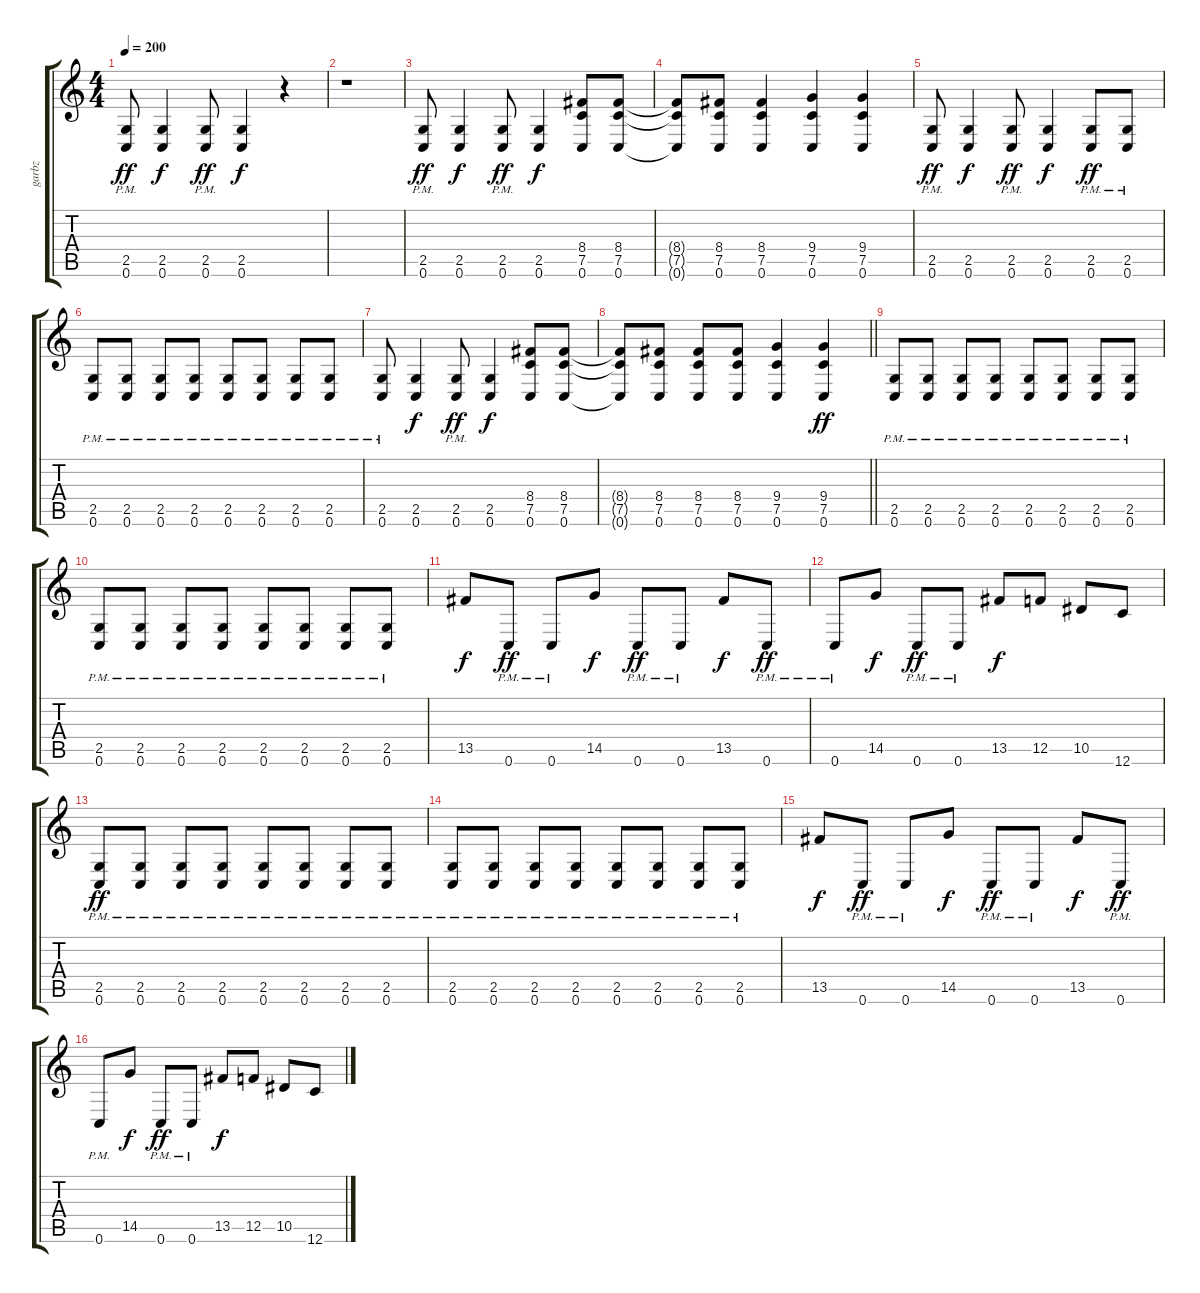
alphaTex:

\track ("garbz" "garbz") {instrument distortionguitar}
\staff {score tabs}
\tuning (C4 G3 Eb3 Bb2 F2 C2) {hide}
\ts (4 4)
\tempo 200
\clef g2
\ks c
(2.5{pm} 0.6{pm}).8{dy ff} (2.5 0.6).4{dy f} (2.5{pm} 0.6{pm}).8{dy ff} (2.5 0.6).4{dy f} r.4 |
r.1 |
(2.5{pm} 0.6{pm}).8{dy ff} (2.5 0.6).4{dy f} (2.5{pm} 0.6{pm}).8{dy ff} (2.5 0.6).4{dy f} (8.4 7.5 0.6).8 (8.4 7.5 0.6).8 |
(8.4{t} 7.5{t} 0.6{t}).8 (8.4 7.5 0.6).8 (8.4 7.5 0.6).4 (9.4 7.5 0.6).4 (9.4 7.5 0.6).4 |
(2.5{pm} 0.6{pm}).8{dy ff} (2.5 0.6).4{dy f} (2.5{pm} 0.6{pm}).8{dy ff} (2.5 0.6).4{dy f} (2.5{pm} 0.6{pm}).8{dy ff} (2.5{pm} 0.6{pm}).8 |
(2.5{pm} 0.6{pm}).8 (2.5{pm} 0.6{pm}).8 (2.5{pm} 0.6{pm}).8 (2.5{pm} 0.6{pm}).8 (2.5{pm} 0.6{pm}).8 (2.5{pm} 0.6{pm}).8 (2.5{pm} 0.6{pm}).8 (2.5{pm} 0.6{pm}).8 |
(2.5{pm} 0.6{pm}).8 (2.5 0.6).4{dy f} (2.5{pm} 0.6{pm}).8{dy ff} (2.5 0.6).4{dy f} (8.4 7.5 0.6).8 (8.4 7.5 0.6).8 |
\barLineRight lightlight
(8.4{t} 7.5{t} 0.6{t}).8 (8.4 7.5 0.6).8 (8.4 7.5 0.6).8 (8.4 7.5 0.6).8 (9.4 7.5 0.6).4 (9.4 7.5 0.6).4{dy ff} |
(2.5{pm} 0.6{pm}).8 (2.5{pm} 0.6{pm}).8 (2.5{pm} 0.6{pm}).8 (2.5{pm} 0.6{pm}).8 (2.5{pm} 0.6{pm}).8 (2.5{pm} 0.6{pm}).8 (2.5{pm} 0.6{pm}).8 (2.5{pm} 0.6{pm}).8 |
(2.5{pm} 0.6{pm}).8 (2.5{pm} 0.6{pm}).8 (2.5{pm} 0.6{pm}).8 (2.5{pm} 0.6{pm}).8 (2.5{pm} 0.6{pm}).8 (2.5{pm} 0.6{pm}).8 (2.5{pm} 0.6{pm}).8 (2.5{pm} 0.6{pm}).8 |
13.5.8{dy f} 0.6{pm}.8{dy ff} 0.6{pm}.8 14.5.8{dy f} 0.6{pm}.8{dy ff} 0.6{pm}.8 13.5.8{dy f} 0.6{pm}.8{dy ff} |
0.6{pm}.8 14.5.8{dy f} 0.6{pm}.8{dy ff} 0.6{pm}.8 13.5.8{dy f} 12.5.8 10.5.8 12.6.8 |
(2.5{pm} 0.6{pm}).8{dy ff} (2.5{pm} 0.6{pm}).8 (2.5{pm} 0.6{pm}).8 (2.5{pm} 0.6{pm}).8 (2.5{pm} 0.6{pm}).8 (2.5{pm} 0.6{pm}).8 (2.5{pm} 0.6{pm}).8 (2.5{pm} 0.6{pm}).8 |
(2.5{pm} 0.6{pm}).8 (2.5{pm} 0.6{pm}).8 (2.5{pm} 0.6{pm}).8 (2.5{pm} 0.6{pm}).8 (2.5{pm} 0.6{pm}).8 (2.5{pm} 0.6{pm}).8 (2.5{pm} 0.6{pm}).8 (2.5{pm} 0.6{pm}).8 |
13.5.8{dy f} 0.6{pm}.8{dy ff} 0.6{pm}.8 14.5.8{dy f} 0.6{pm}.8{dy ff} 0.6{pm}.8 13.5.8{dy f} 0.6{pm}.8{dy ff} |
0.6{pm}.8 14.5.8{dy f} 0.6{pm}.8{dy ff} 0.6{pm}.8 13.5.8{dy f} 12.5.8 10.5.8 12.6.8
